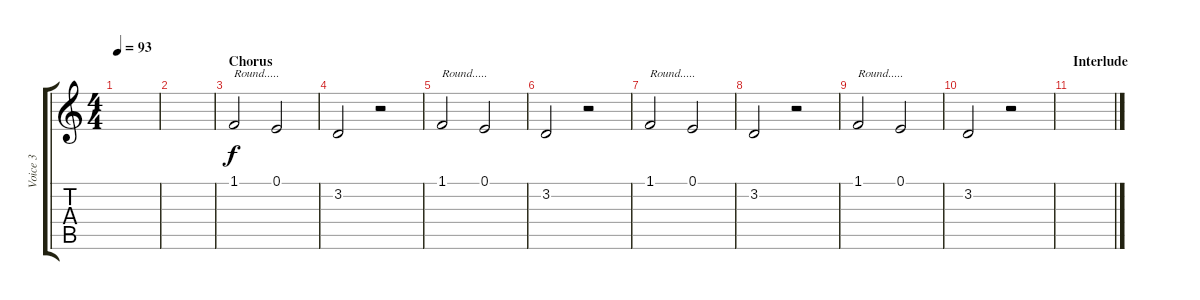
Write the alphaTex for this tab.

\track ("Voice 3" "Voice 3") {instrument frenchhorn}
\staff {score tabs}
\tuning (E4 B3 G3 D3 A2 E2) {hide}
\ts (4 4)
\tempo 93
\clef g2
\ks c
|
|
\section ("" "Chorus")
1.1.2{txt "Round....."} 0.1.2 |
3.2.2 r.2 |
1.1.2{txt "Round....."} 0.1.2 |
3.2.2 r.2 |
1.1.2{txt "Round....."} 0.1.2 |
3.2.2 r.2 |
1.1.2{txt "Round....."} 0.1.2 |
3.2.2 r.2 |
\section ("" "Interlude")
